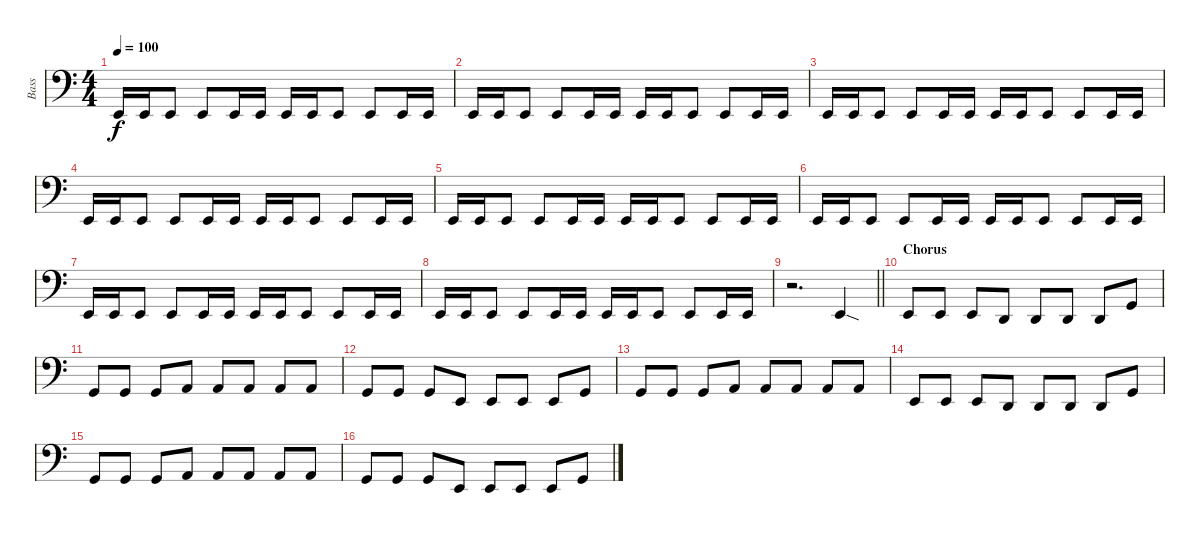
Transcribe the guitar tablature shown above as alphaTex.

\track ("Bass" "Bass") {instrument electricbassfinger}
\staff {score}
\tuning (C3 G2 D2 A1 E1 B0) {hide}
\ts (4 4)
\tempo 100
\clef f4
\ks c
0.5.16{dy f} 0.5.16 0.5.8 0.5.8 0.5.16 0.5.16 0.5.16 0.5.16 0.5.8 0.5.8 0.5.16 0.5.16 |
0.5.16 0.5.16 0.5.8 0.5.8 0.5.16 0.5.16 0.5.16 0.5.16 0.5.8 0.5.8 0.5.16 0.5.16 |
0.5.16 0.5.16 0.5.8 0.5.8 0.5.16 0.5.16 0.5.16 0.5.16 0.5.8 0.5.8 0.5.16 0.5.16 |
0.5.16 0.5.16 0.5.8 0.5.8 0.5.16 0.5.16 0.5.16 0.5.16 0.5.8 0.5.8 0.5.16 0.5.16 |
0.5.16 0.5.16 0.5.8 0.5.8 0.5.16 0.5.16 0.5.16 0.5.16 0.5.8 0.5.8 0.5.16 0.5.16 |
0.5.16 0.5.16 0.5.8 0.5.8 0.5.16 0.5.16 0.5.16 0.5.16 0.5.8 0.5.8 0.5.16 0.5.16 |
0.5.16 0.5.16 0.5.8 0.5.8 0.5.16 0.5.16 0.5.16 0.5.16 0.5.8 0.5.8 0.5.16 0.5.16 |
0.5.16 0.5.16 0.5.8 0.5.8 0.5.16 0.5.16 0.5.16 0.5.16 0.5.8 0.5.8 0.5.16 0.5.16 |
\barLineRight lightlight
r.2{d} 5.6{sod}.4 |
\section ("" "Chorus")
0.5.8 0.5.8 0.5.8 3.6.8 3.6.8 3.6.8 3.6.8 3.5.8 |
3.5.8 3.5.8 3.5.8 0.4.8 0.4.8 0.4.8 0.4.8 0.4.8 |
3.5.8 3.5.8 3.5.8 0.5.8 0.5.8 0.5.8 0.5.8 3.5.8 |
3.5.8 3.5.8 3.5.8 0.4.8 0.4.8 0.4.8 0.4.8 0.4.8 |
0.5.8 0.5.8 0.5.8 3.6.8 3.6.8 3.6.8 3.6.8 3.5.8 |
3.5.8 3.5.8 3.5.8 0.4.8 0.4.8 0.4.8 0.4.8 0.4.8 |
3.5.8 3.5.8 3.5.8 0.5.8 0.5.8 0.5.8 0.5.8 3.5.8
